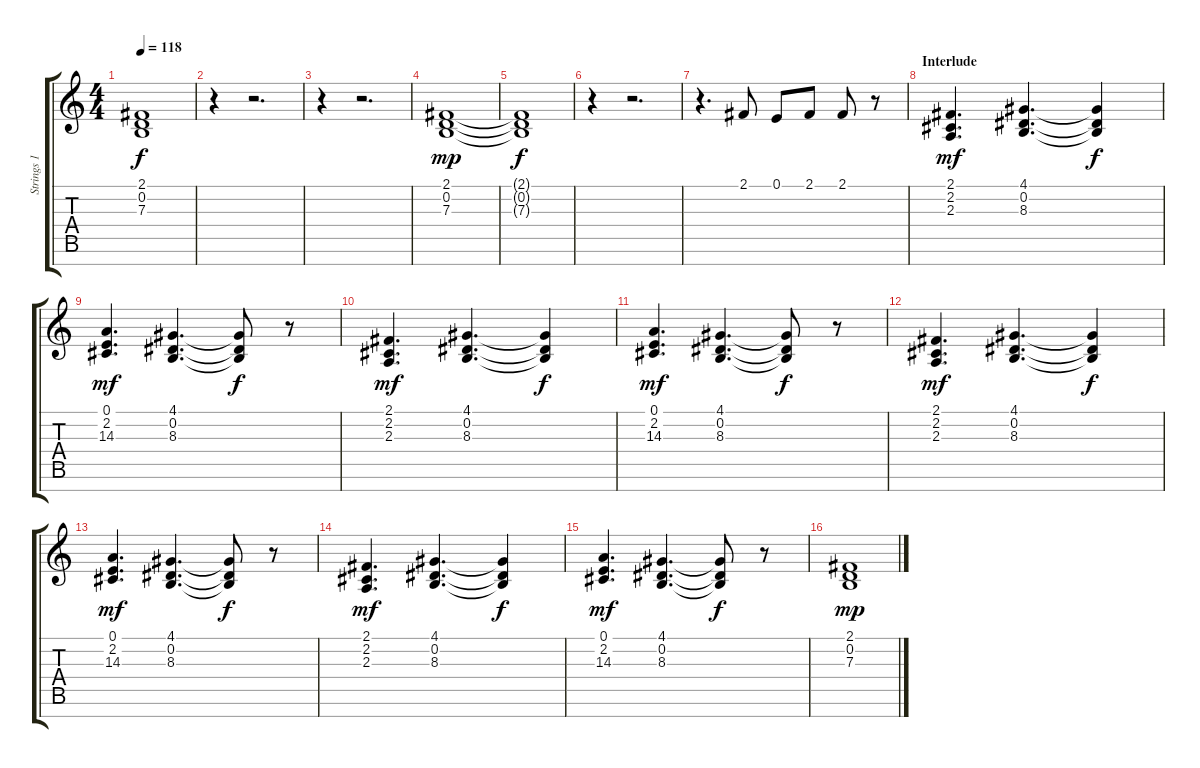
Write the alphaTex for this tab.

\track ("Strings 1" "Strings 1") {instrument stringensemble1}
\staff {score tabs}
\tuning (E4 B3 G3 D3 A2 E2 B1) {hide}
\ts (4 4)
\tempo 118
\clef g2
\ks c
(2.1{t} 0.2{t} 7.3{t}).1{dy f} |
r.4 r.2{d} |
r.4 r.2{d} |
(2.1 0.2 7.3).1{dy mp} |
(2.1{t} 0.2{t} 7.3{t}).1{dy f} |
r.4 r.2{d} |
r.4{d} 2.1.8 0.1.8 2.1.8 2.1.8 r.8 |
\section ("" "Interlude")
(2.1 2.2 2.3).4{d dy mf} (4.1 0.2 8.3).4{d} (4.1{t} 0.2{t} 8.3{t}).4{dy f} |
(0.1 2.2 14.3).4{d dy mf} (4.1 0.2 8.3).4{d} (4.1{t} 0.2{t} 8.3{t}).8{dy f} r.8 |
(2.1 2.2 2.3).4{d dy mf} (4.1 0.2 8.3).4{d} (4.1{t} 0.2{t} 8.3{t}).4{dy f} |
(0.1 2.2 14.3).4{d dy mf} (4.1 0.2 8.3).4{d} (4.1{t} 0.2{t} 8.3{t}).8{dy f} r.8 |
(2.1 2.2 2.3).4{d dy mf} (4.1 0.2 8.3).4{d} (4.1{t} 0.2{t} 8.3{t}).4{dy f} |
(0.1 2.2 14.3).4{d dy mf} (4.1 0.2 8.3).4{d} (4.1{t} 0.2{t} 8.3{t}).8{dy f} r.8 |
(2.1 2.2 2.3).4{d dy mf} (4.1 0.2 8.3).4{d} (4.1{t} 0.2{t} 8.3{t}).4{dy f} |
(0.1 2.2 14.3).4{d dy mf} (4.1 0.2 8.3).4{d} (4.1{t} 0.2{t} 8.3{t}).8{dy f} r.8 |
(2.1 0.2 7.3).1{dy mp}
